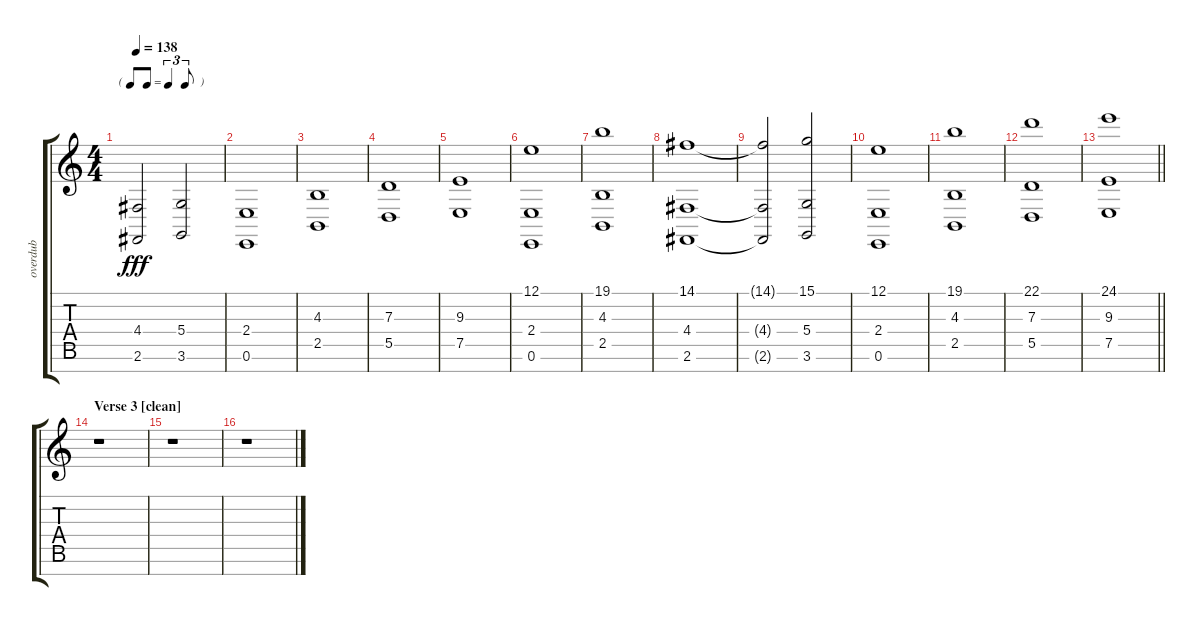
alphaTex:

\track ("overdub" "overdub") {instrument fx5brightness}
\staff {score tabs}
\tuning (E4 B3 G3 D3 A2 E2 B1) {hide}
\ts (4 4)
\tf triplet8th
\tempo 138
\clef g2
\ks c
(4.4{t} 2.6{t}).2{dy fff} (5.4 3.6).2 |
(2.4 0.6).1 |
(4.3 2.5).1 |
(7.3 5.5).1 |
(9.3 7.5).1 |
(12.1 2.4 0.6).1 |
(19.1 4.3 2.5).1 |
(14.1 4.4 2.6).1 |
(14.1{t} 4.4{t} 2.6{t}).2 (15.1 5.4 3.6).2 |
(12.1 2.4 0.6).1 |
(19.1 4.3 2.5).1 |
(22.1 7.3 5.5).1 |
\barLineRight lightlight
(24.1 9.3 7.5).1 |
\section ("" "Verse 3 [clean]")
r.1 |
r.1 |
r.1
